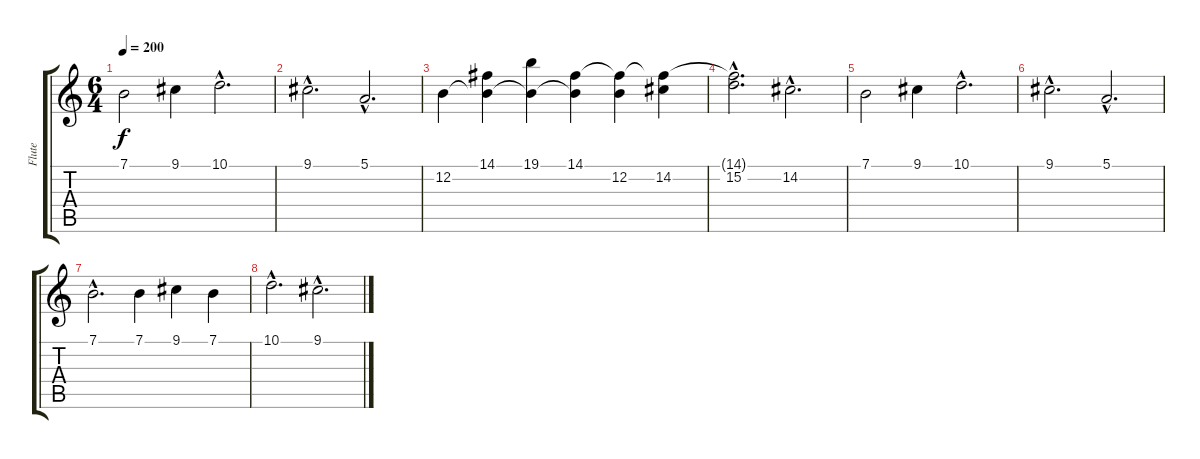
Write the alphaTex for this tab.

\track ("Flute" "Flute") {instrument piccolo}
\staff {score tabs}
\tuning (E4 B3 G3 D3 A2 E2) {hide}
\ts (6 4)
\tempo 200
\clef g2
\ks c
7.1.2{dy f} 9.1.4 10.1{hac}.2{d} |
9.1{hac}.2{d} 5.1{hac}.2{d} |
12.2.4 (14.1 12.2{t}).4 (19.1 12.2{t}).4 (14.1 12.2{t}).4 (14.1{t} 12.2).4 (14.1{t} 14.2).4 |
(14.1{hac t} 15.2{hac}).2{d} 14.2{hac}.2{d} |
7.1.2 9.1.4 10.1{hac}.2{d} |
9.1{hac}.2{d} 5.1{hac}.2{d} |
7.1{hac}.2{d} 7.1.4 9.1.4 7.1.4 |
10.1{hac}.2{d} 9.1{hac}.2{d}
